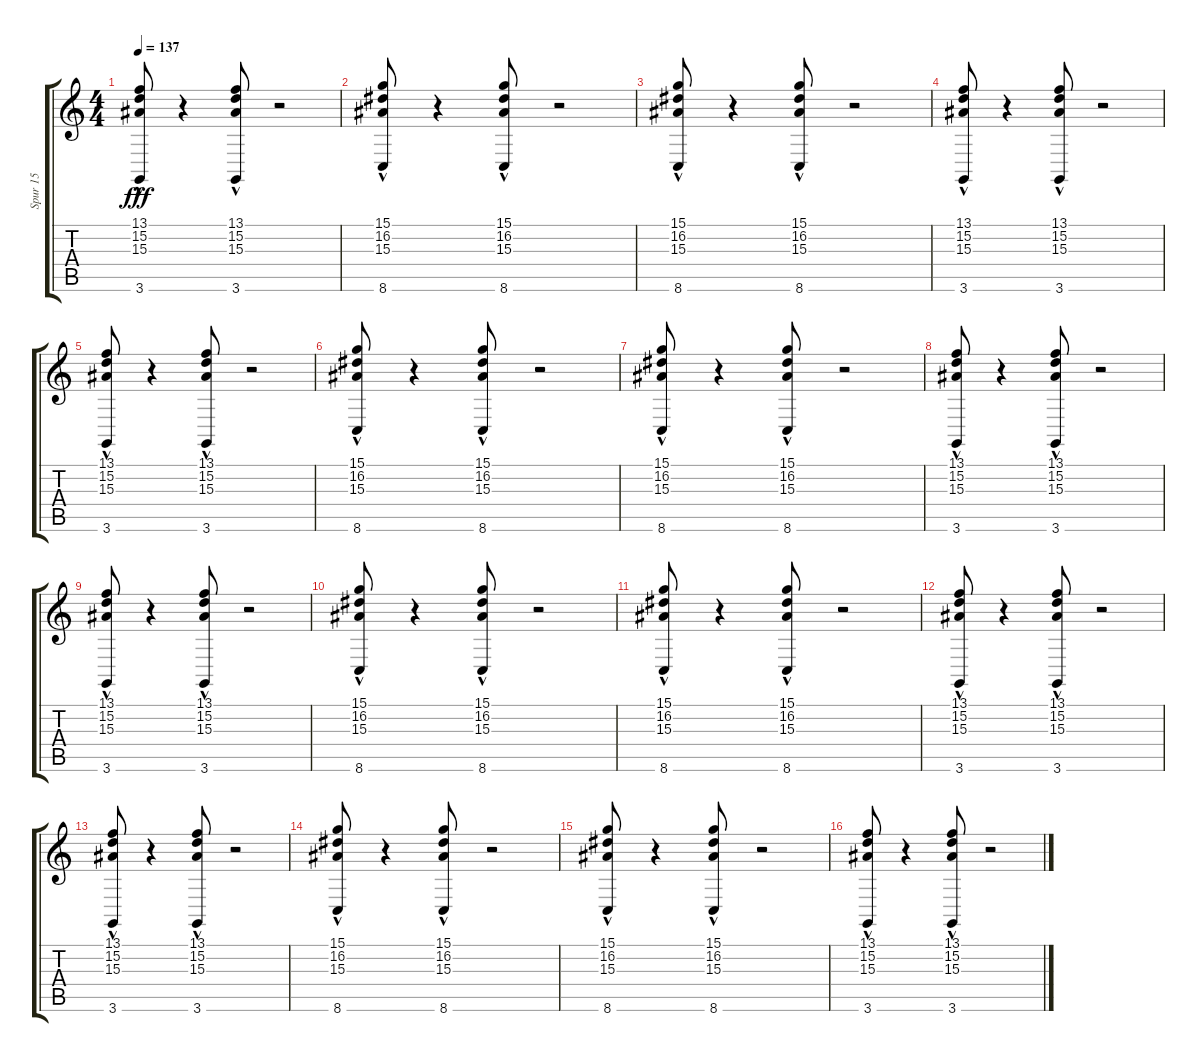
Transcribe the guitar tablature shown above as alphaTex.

\track ("Spur 15" "Spur 15") {instrument brightacousticpiano}
\staff {score tabs}
\tuning (E4 B3 G3 D3 A2 E2) {hide}
\ts (4 4)
\tempo 137
\clef g2
\ks c
(13.1{hac} 15.2 15.3{hac} 3.6).8{dy fff} r.4 (13.1 15.2{hac} 15.3 3.6).8 r.2 |
(15.1 16.2{hac} 15.3{hac} 8.6).8 r.4 (15.1{hac} 16.2 15.3 8.6).8 r.2 |
(15.1 16.2{hac} 15.3{hac} 8.6).8 r.4 (15.1{hac} 16.2 15.3 8.6).8 r.2 |
(13.1{hac} 15.2 15.3{hac} 3.6).8 r.4 (13.1 15.2{hac} 15.3 3.6).8 r.2 |
(13.1{hac} 15.2 15.3{hac} 3.6).8 r.4 (13.1 15.2{hac} 15.3 3.6).8 r.2 |
(15.1 16.2{hac} 15.3{hac} 8.6).8 r.4 (15.1{hac} 16.2 15.3 8.6).8 r.2 |
(15.1 16.2{hac} 15.3{hac} 8.6).8 r.4 (15.1{hac} 16.2 15.3 8.6).8 r.2 |
(13.1{hac} 15.2 15.3{hac} 3.6).8 r.4 (13.1 15.2{hac} 15.3 3.6).8 r.2 |
(13.1{hac} 15.2 15.3{hac} 3.6).8 r.4 (13.1 15.2{hac} 15.3 3.6).8 r.2 |
(15.1 16.2{hac} 15.3{hac} 8.6).8 r.4 (15.1{hac} 16.2 15.3 8.6).8 r.2 |
(15.1 16.2{hac} 15.3{hac} 8.6).8 r.4 (15.1{hac} 16.2 15.3 8.6).8 r.2 |
(13.1{hac} 15.2 15.3{hac} 3.6).8 r.4 (13.1 15.2{hac} 15.3 3.6).8 r.2 |
(13.1{hac} 15.2 15.3{hac} 3.6).8 r.4 (13.1 15.2{hac} 15.3 3.6).8 r.2 |
(15.1 16.2{hac} 15.3{hac} 8.6).8 r.4 (15.1{hac} 16.2 15.3 8.6).8 r.2 |
(15.1 16.2{hac} 15.3{hac} 8.6).8 r.4 (15.1{hac} 16.2 15.3 8.6).8 r.2 |
(13.1{hac} 15.2 15.3{hac} 3.6).8 r.4 (13.1 15.2{hac} 15.3 3.6).8 r.2
